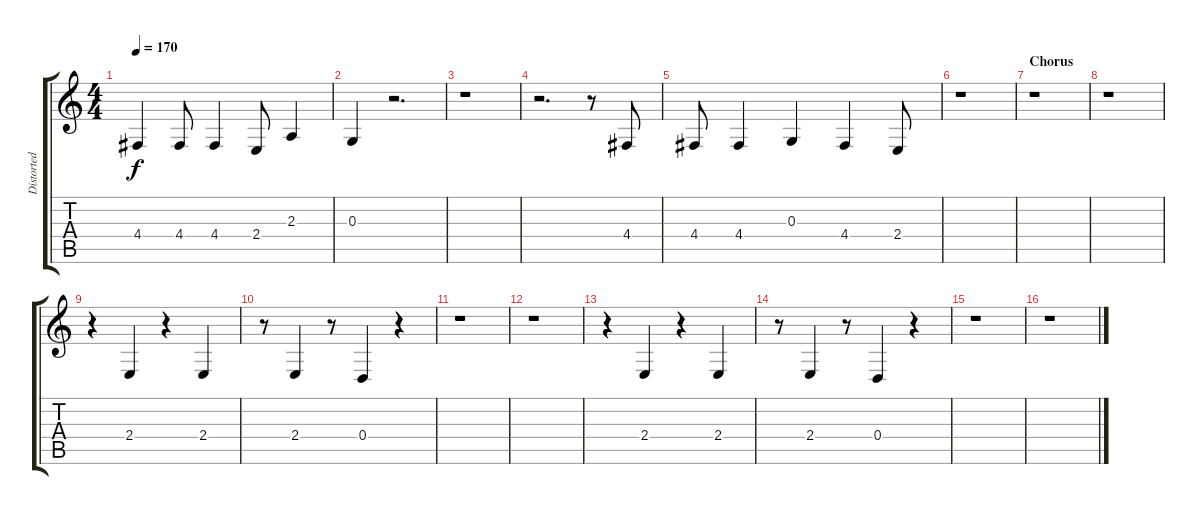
\track ("Distorted Vocals (Raargh!!!)" "Distorted ") {instrument gunshot}
\staff {score tabs}
\tuning (E4 B3 G3 D3 A2 D2) {hide}
\ts (4 4)
\tempo 170
\clef g2
\ks c
4.4.4{dy f} 4.4.8 4.4.4 2.4.8 2.3.4 |
0.3.4 r.2{d} |
r.1 |
r.2{d} r.8 4.4.8 |
4.4.8 4.4.4 0.3.4 4.4.4 2.4.8 |
r.1 |
\section ("" "Chorus")
r.1 |
r.1 |
r.4 2.4.4 r.4 2.4.4 |
r.8 2.4.4 r.8 0.4.4 r.4 |
r.1 |
r.1 |
r.4 2.4.4 r.4 2.4.4 |
r.8 2.4.4 r.8 0.4.4 r.4 |
r.1 |
r.1
